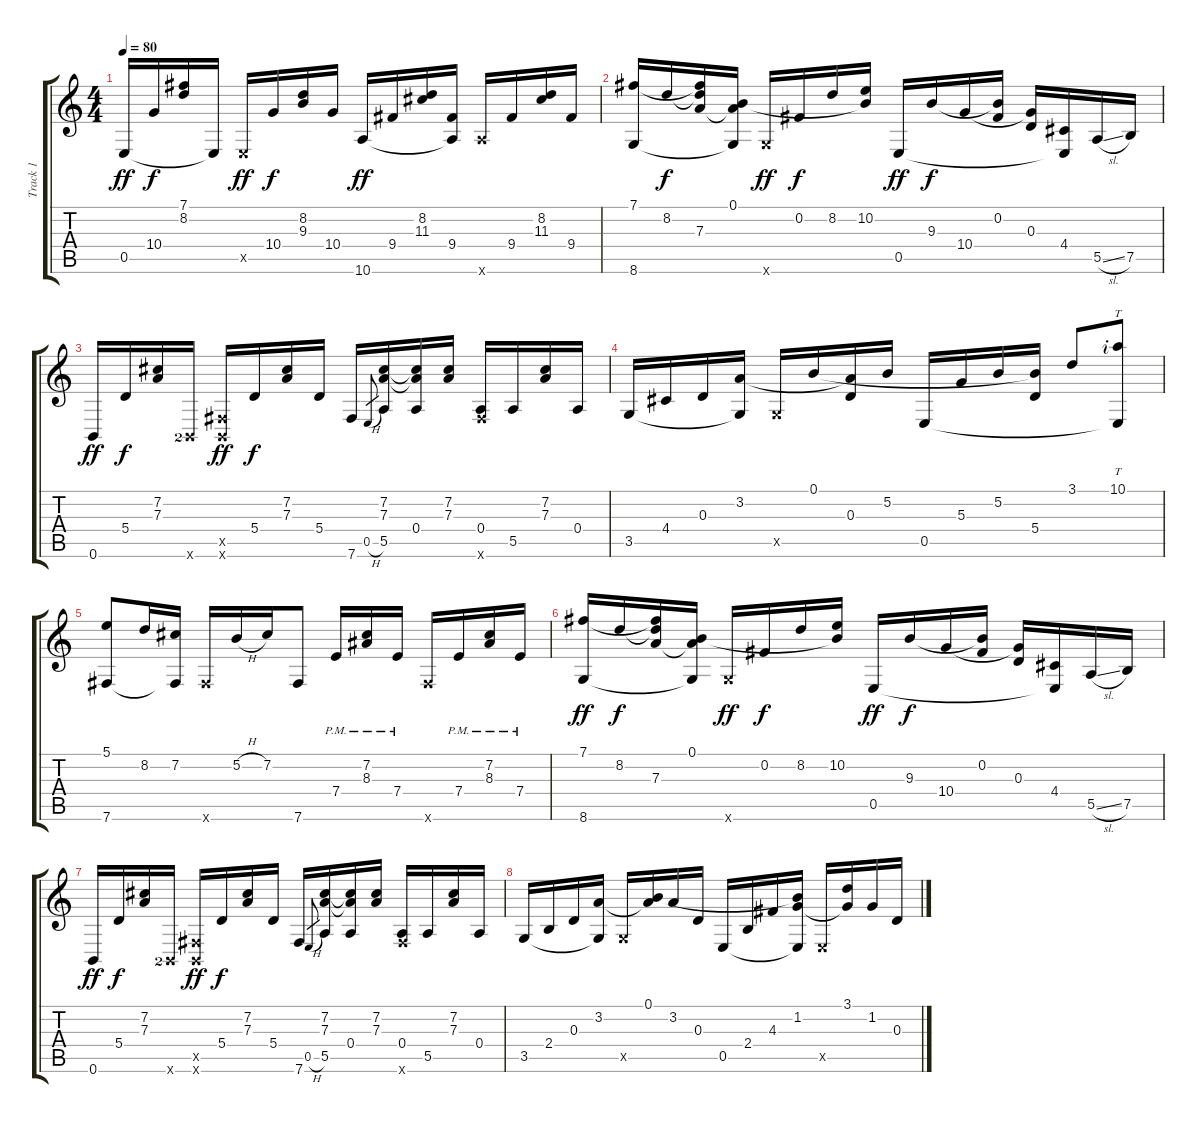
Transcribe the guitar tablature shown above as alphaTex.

\track ("Track 1" "Track 1") {instrument acousticguitarsteel}
\staff {score tabs}
\tuning (B3 Gb3 D3 A2 E2 B1) {hide}
\ts (4 4)
\tempo 80
\clef g2
\ks c
0.5.16{dy ff} 10.4.16{dy f} (7.1 8.2).16 0.5{t}.16 0.5{x}.16{dy ff} 10.4.16{dy f} (8.2 9.3).16 10.4.16 10.6.16{dy ff} 9.4.16 (8.2 11.3).16 (9.4 10.6{t}).16 10.6{x}.16 9.4.16 (8.2 11.3).16 9.4.16 |
(7.1 8.6).16 8.2.16{dy f} (7.1{t} 8.2{t} 7.3).16 (0.1 7.3{t} 8.6{t}).16 8.6{x}.16{dy ff} 0.2.16{dy f} 8.2.16 (0.1{t} 10.2).16 0.5.16{dy ff} 9.3.16{dy f} 10.4.16 (0.2 9.3{t}).16 (0.3 10.4{t}).16 (4.4 0.5{t}).16 5.5{sl}.16 7.5.16 |
0.6.16{dy ff} 5.4.16{dy f} (7.2 7.3).16 0.6{x lf 3}.16 (2.5{x} 0.6{x}).16{dy ff} 5.4.16{dy f} (7.2 7.3).16 5.4.16 7.6.16 0.5{h}.8{gr} (7.2 7.3 5.5).16 (7.2{t} 7.3{t} 0.4).16 (7.2 7.3).16 (0.4 7.6{x}).16 5.5.16 (7.2 7.3).16 0.4.16 |
3.5.16 4.4.16 0.3.16 (3.2 3.5{t}).16 3.5{x}.16 0.1.16 (3.2{t} 0.3).16 5.2.16 0.5.16 5.3.16 5.2.16 (0.1{t} 5.4).16 3.1.8 (10.1{rf 2} 0.5{t}).8{tt} |
(5.1 7.6).8 8.2.16 (7.2 7.6{t}).16 7.6{x}.16 5.2{h}.16 7.2.16 7.6.8 7.4{pm}.16 (7.2{pm} 8.3{pm}).16 7.4{pm}.16 7.6{x}.16 7.4{pm}.16 (7.2{pm} 8.3{pm}).16 7.4{pm}.16 |
(7.1 8.6).16{dy ff} 8.2.16{dy f} (7.1{t} 8.2{t} 7.3).16 (0.1 7.3{t} 8.6{t}).16 8.6{x}.16{dy ff} 0.2.16{dy f} 8.2.16 (0.1{t} 10.2).16 0.5.16{dy ff} 9.3.16{dy f} 10.4.16 (0.2 9.3{t}).16 (0.3 10.4{t}).16 (4.4 0.5{t}).16 5.5{sl}.16 7.5.16 |
0.6.16{dy ff} 5.4.16{dy f} (7.2 7.3).16 0.6{x lf 3}.16 (2.5{x} 0.6{x}).16{dy ff} 5.4.16{dy f} (7.2 7.3).16 5.4.16 7.6.16 0.5{h}.8{gr} (7.2 7.3 5.5).16 (7.2{t} 7.3{t} 0.4).16 (7.2 7.3).16 (0.4 7.6{x}).16 5.5.16 (7.2 7.3).16 0.4.16 |
3.5.16 2.4.16 0.3.16 (3.2 3.5{t}).16 3.5{x}.16 (0.1 3.2{t}).16 3.2.16 0.3.16 0.5.16 2.4.16 4.3.16 (0.1{t} 1.2 0.5{t}).16 0.5{x}.16 (3.1 1.2{t}).16 1.2.16 0.3.16
